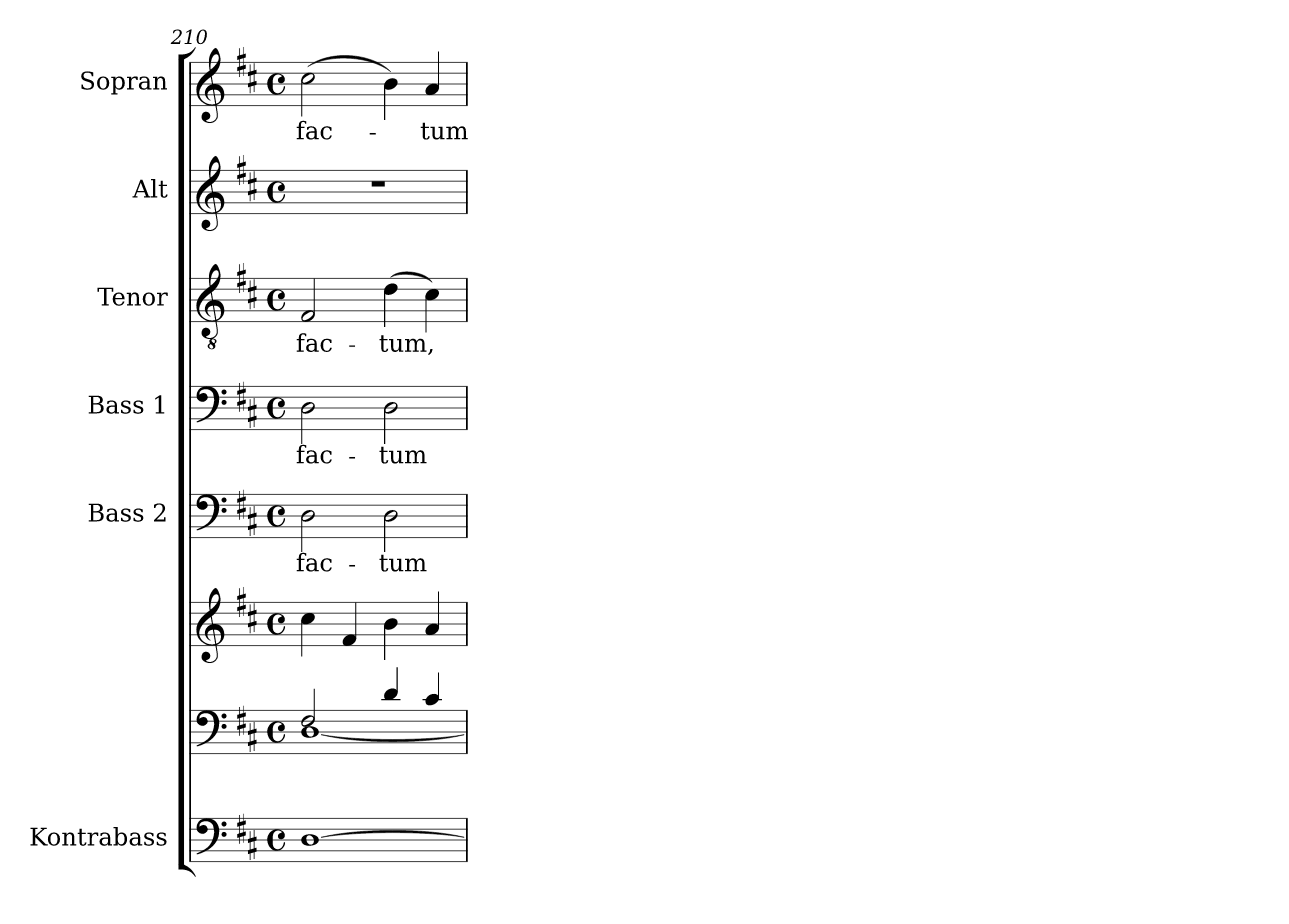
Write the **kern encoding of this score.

**kern	**kern	**kern	**kern	**text	**kern	**text	**kern	**text	**kern	**kern	**text
*part7	*part6	*part6	*part5	*part5	*part4	*part4	*part3	*part3	*part2	*part1	*part1
*staff8	*staff7	*staff6	*staff5	*staff5	*staff4	*staff4	*staff3	*staff3	*staff2	*staff1	*staff1
*I"Kontrabass	*	*	*I"Bass 2	*	*I"Bass 1	*	*I"Tenor	*	*I"Alt	*I"Sopran	*
*I'Kb.	*	*	*I'B. 2	*	*I'B. 1	*	*I'T.	*	*I'A.	*I'S.	*
*clefF4	*clefF4	*clefG2	*clefF4	*	*clefF4	*	*clefGv2	*	*clefG2	*clefG2	*
*ITrd7c12	*	*	*	*	*	*	*	*	*	*	*
*k[f#c#]	*k[f#c#]	*k[f#c#]	*k[f#c#]	*	*k[f#c#]	*	*k[f#c#]	*	*k[f#c#]	*k[f#c#]	*
*D:	*D:	*D:	*D:	*	*D:	*	*D:	*	*D:	*D:	*
*M4/4	*M4/4	*M4/4	*M4/4	*	*M4/4	*	*M4/4	*	*M4/4	*M4/4	*
*met(c)	*met(c)	*met(c)	*met(c)	*	*met(c)	*	*met(c)	*	*met(c)	*met(c)	*
=210	=210	=210	=210	=210	=210	=210	=210	=210	=210	=210	=210
*	*^	*	*	*	*	*	*	*	*	*	*
!	!	!	!	!	!LO:LY:b	!	!LO:LY:b	!	!LO:LY:b	!	!	!LO:LY:b
[1DD	2F#/	[<1D	4cc#\	2D\	fac-	2D\	fac-	2F#/	fac-	1r	(>2cc#\	fac-
.	.	.	4f#/	.	.	.	.	.	.	.	.	.
!	!	!	!	!	!LO:LY:b	!	!LO:LY:b	!	!LO:LY:b	!	!	!
.	4d/	.	4b\	2D\	-tum	2D\	-tum	(>4d\	-tum,	.	4b\)	.
!	!	!	!	!	!	!	!	!	!	!	!	!LO:LY:b
.	4c#/	.	4a/	.	.	.	.	4c#\)	.	.	4a/	-tum
*	*v	*v	*	*	*	*	*	*	*	*	*	*
=	=	=	=	=	=	=	=	=	=	=	=
*-	*-	*-	*-	*-	*-	*-	*-	*-	*-	*-	*-
